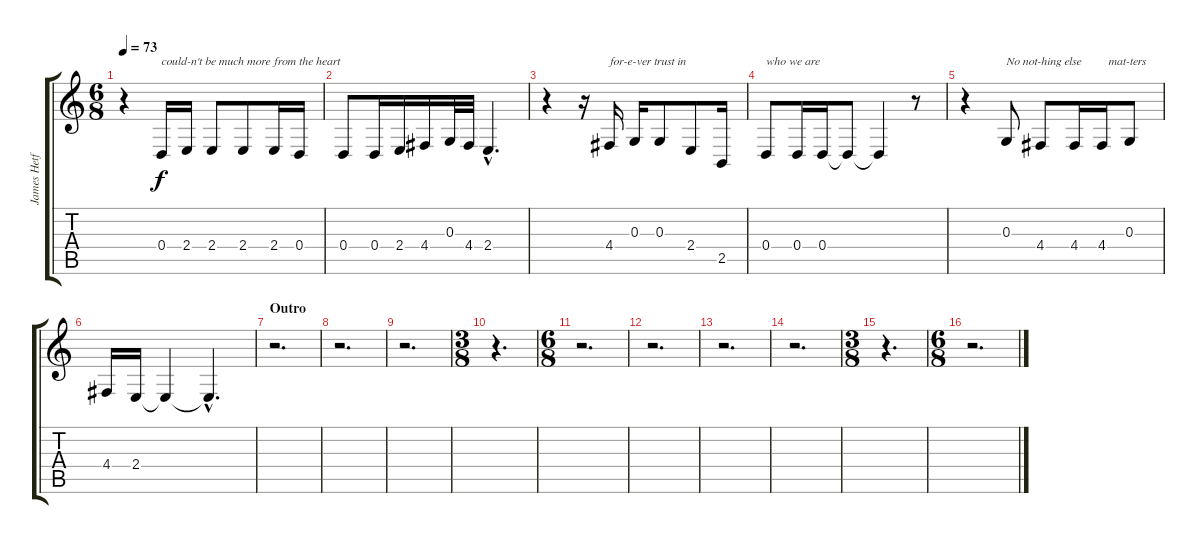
\track ("James Hetfield (vocals)" "James Hetf") {instrument lead6voice}
\staff {score tabs}
\tuning (E4 B3 G3 D3 A2 E2) {hide}
\ts (6 8)
\tempo 73
\clef g2
\ks c
r.4{dy f} 0.4.16{txt "could-n't be much more from the heart"} 2.4.16 2.4.8 2.4.8 2.4.16 0.4.16 |
0.4.8 0.4.16 2.4.16 4.4.16 0.3.32 4.4.32 2.4{hac}.4{d} |
r.4 r.16 4.4.16{txt "for-e-ver trust in"} 0.3.16 0.3.8 2.4.8 2.5.16 |
0.4.8{txt "who we are"} 0.4.16 0.4.16 0.4{t}.8 0.4{t}.4 r.8 |
r.4 0.3.8{txt "No not-hing else         mat-ters"} 4.4.8 4.4.16 4.4.16 0.3.8 |
4.4.16 2.4.16 2.4{t}.4 2.4{hac t}.4{d} |
\section ("" "Outro")
r.2{d} |
r.2{d} |
r.2{d} |
\ts (3 8)
r.4{d} |
\ts (6 8)
r.2{d} |
r.2{d} |
r.2{d} |
r.2{d} |
\ts (3 8)
r.4{d} |
\ts (6 8)
r.2{d}
